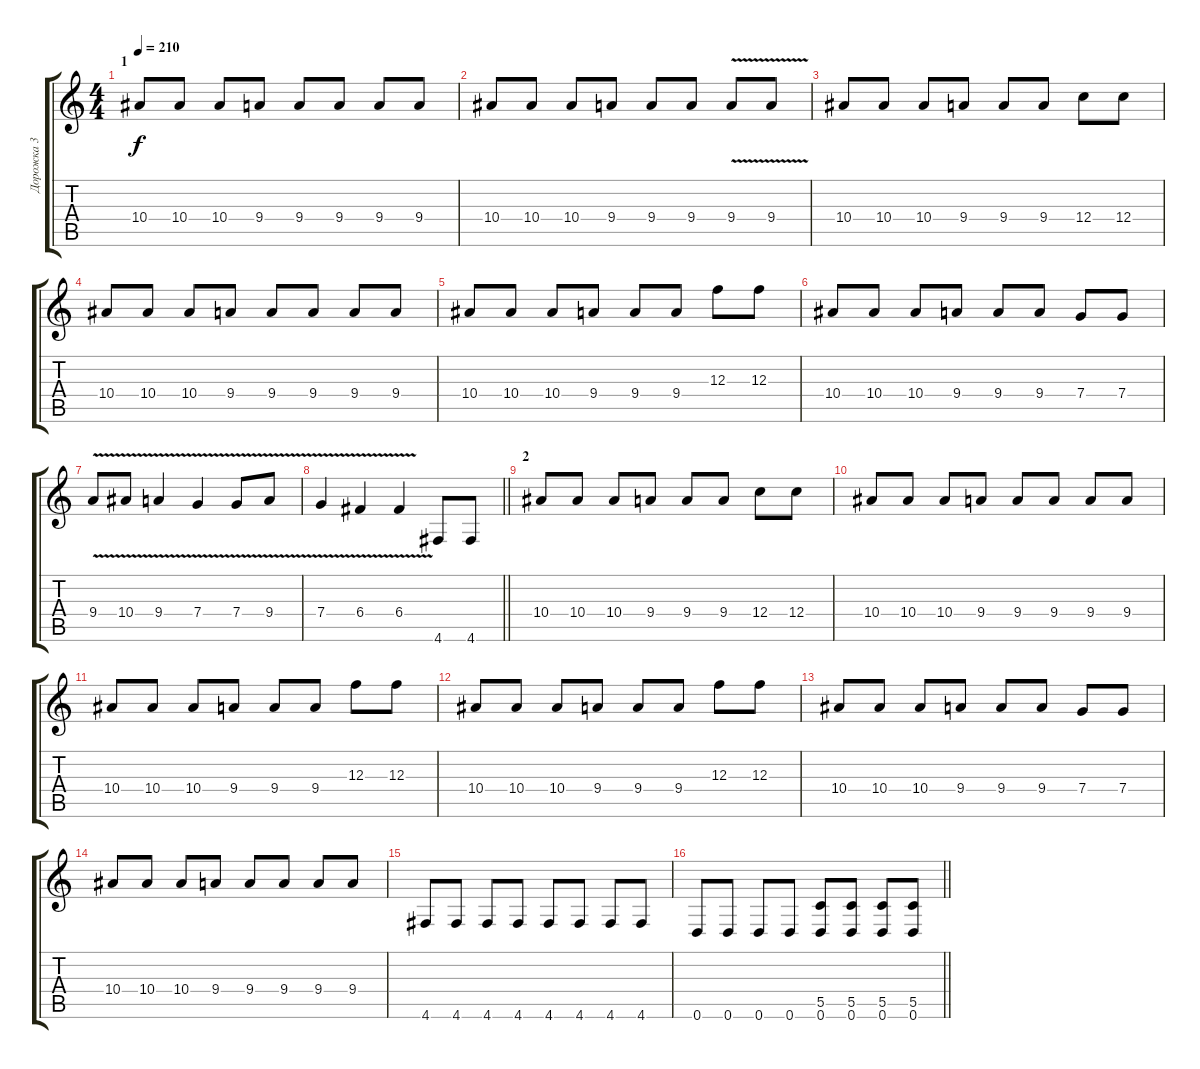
\track ("Дорожка 3" "Дорожка 3") {instrument distortionguitar}
\staff {score tabs}
\tuning (D4 A3 F3 C3 G2 D2) {hide}
\ts (4 4)
\section ("" "1")
\tempo 210
\clef g2
\ks c
10.4.8{dy f} 10.4.8 10.4.8 9.4.8 9.4.8 9.4.8 9.4.8 9.4.8 |
10.4.8 10.4.8 10.4.8 9.4.8 9.4.8 9.4.8 9.4{v}.8 9.4{v}.8 |
10.4.8 10.4.8 10.4.8 9.4.8 9.4.8 9.4.8 12.4.8 12.4.8 |
10.4.8 10.4.8 10.4.8 9.4.8 9.4.8 9.4.8 9.4.8 9.4.8 |
10.4.8 10.4.8 10.4.8 9.4.8 9.4.8 9.4.8 12.3.8 12.3.8 |
10.4.8 10.4.8 10.4.8 9.4.8 9.4.8 9.4.8 7.4.8 7.4.8 |
9.4{v}.8 10.4{v}.8 9.4{v}.4 7.4{v}.4 7.4{v}.8 9.4{v}.8 |
\barLineRight lightlight
7.4{v}.4 6.4{v}.4 6.4{v}.4 4.6.8 4.6.8 |
\section ("" "2")
10.4.8 10.4.8 10.4.8 9.4.8 9.4.8 9.4.8 12.4.8 12.4.8 |
10.4.8 10.4.8 10.4.8 9.4.8 9.4.8 9.4.8 9.4.8 9.4.8 |
10.4.8 10.4.8 10.4.8 9.4.8 9.4.8 9.4.8 12.3.8 12.3.8 |
10.4.8 10.4.8 10.4.8 9.4.8 9.4.8 9.4.8 12.3.8 12.3.8 |
10.4.8 10.4.8 10.4.8 9.4.8 9.4.8 9.4.8 7.4.8 7.4.8 |
10.4.8 10.4.8 10.4.8 9.4.8 9.4.8 9.4.8 9.4.8 9.4.8 |
4.6.8 4.6.8 4.6.8 4.6.8 4.6.8 4.6.8 4.6.8 4.6.8 |
\barLineRight lightlight
0.6.8 0.6.8 0.6.8 0.6.8 (5.5 0.6).8 (5.5 0.6).8 (5.5 0.6).8 (5.5 0.6).8
